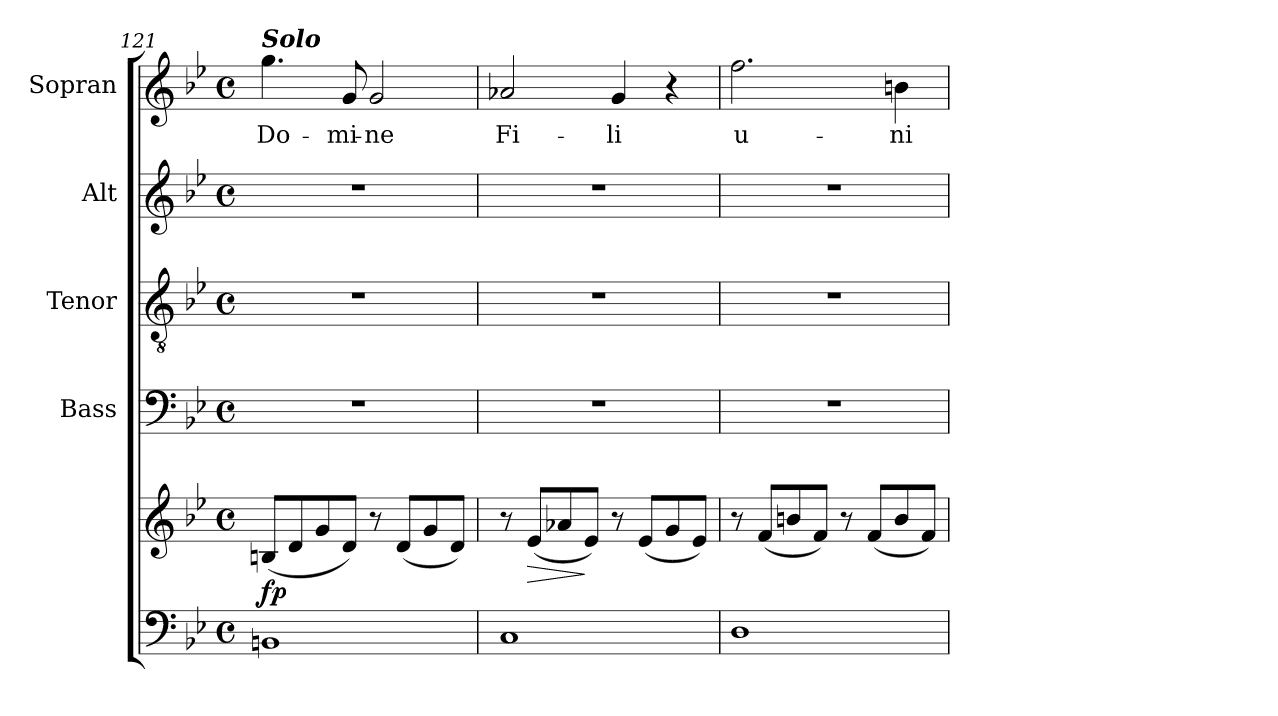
**kern	**kern	**dynam	**kern	**kern	**kern	**kern	**text
*part5	*part5	*part5	*part4	*part3	*part2	*part1	*part1
*staff6	*staff5	*staff5/6	*staff4	*staff3	*staff2	*staff1	*staff1
*	*	*	*I"Bass	*I"Tenor	*I"Alt	*I"Sopran	*
*	*	*	*I'B.	*I'T.	*I'A.	*I'S.	*
!!LO:LB:g=z
*clefF4	*clefG2	*	*clefF4	*clefGv2	*clefG2	*clefG2	*
*k[b-e-]	*k[b-e-]	*	*k[b-e-]	*k[b-e-]	*k[b-e-]	*k[b-e-]	*
*B-:	*B-:	*	*B-:	*B-:	*B-:	*B-:	*
*M4/4	*M4/4	*	*M4/4	*M4/4	*M4/4	*M4/4	*
*met(c)	*met(c)	*	*met(c)	*met(c)	*met(c)	*met(c)	*
=121	=121	=121	=121	=121	=121	=121	=121
!	!	!	!	!	!	!LO:TX:a:Bi:t=Solo	!
!	!	!LO:DY:b	!	!	!	!	!LO:LY:b
1BBn	(<8Bn/L	fp	1r	1r	1r	4.gg\	Do-
.	8d/	.	.	.	.	.	.
.	8g/	.	.	.	.	.	.
!	!	!	!	!	!	!	!LO:LY:b
.	8d/J)	.	.	.	.	8g/	-mi-
!	!	!	!	!	!	!	!LO:LY:b
.	8r	.	.	.	.	2g/	-ne
.	(<8d/L	.	.	.	.	.	.
.	8g/	.	.	.	.	.	.
.	8d/J)	.	.	.	.	.	.
=122	=122	=122	=122	=122	=122	=122	=122
!	!	!	!	!	!	!	!LO:LY:b
1C	8r	.	1r	1r	1r	2a-X/	Fi-
!	!	!LO:HP:b	!	!	!	!	!
.	(<8e-/L	>	.	.	.	.	.
.	8a-X/	.	.	.	.	.	.
.	8e-/J)	]	.	.	.	.	.
!	!	!	!	!	!	!	!LO:LY:b
.	8r	.	.	.	.	4g/	-li
.	(<8e-/L	.	.	.	.	.	.
.	8g/	.	.	.	.	4r	.
.	8e-/J)	.	.	.	.	.	.
=123	=123	=123	=123	=123	=123	=123	=123
!	!	!	!	!	!	!	!LO:LY:b
1D	8r	.	1r	1r	1r	2.ff\	u-
.	(<8f/L	.	.	.	.	.	.
.	8bn/	.	.	.	.	.	.
.	8f/J)	.	.	.	.	.	.
.	8r	.	.	.	.	.	.
.	(<8f/L	.	.	.	.	.	.
!	!	!	!	!	!	!	!LO:LY:b
.	8b/	.	.	.	.	4bn\	-ni-
.	8f/J)	.	.	.	.	.	.
=	=	=	=	=	=	=	=
*-	*-	*-	*-	*-	*-	*-	*-
